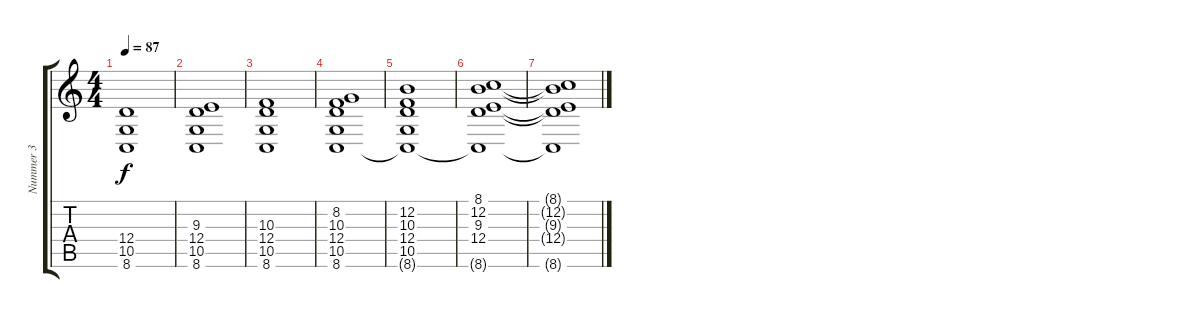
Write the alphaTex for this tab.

\track ("Nummer 3" "Nummer 3") {instrument stringensemble1}
\staff {score tabs}
\tuning (E4 B3 G3 D3 A2 E2) {hide}
\ts (4 4)
\tempo 87
\clef g2
\ks c
(12.4 10.5 8.6).1{dy f} |
(9.3 12.4 10.5 8.6).1 |
(10.3 12.4 10.5 8.6).1 |
(8.2 10.3 12.4 10.5 8.6).1 |
(12.2 10.3 12.4 10.5 8.6{t}).1 |
(8.1 12.2 9.3 12.4 8.6{t}).1 |
(8.1{t} 12.2{t} 9.3{t} 12.4{t} 8.6{t}).1
